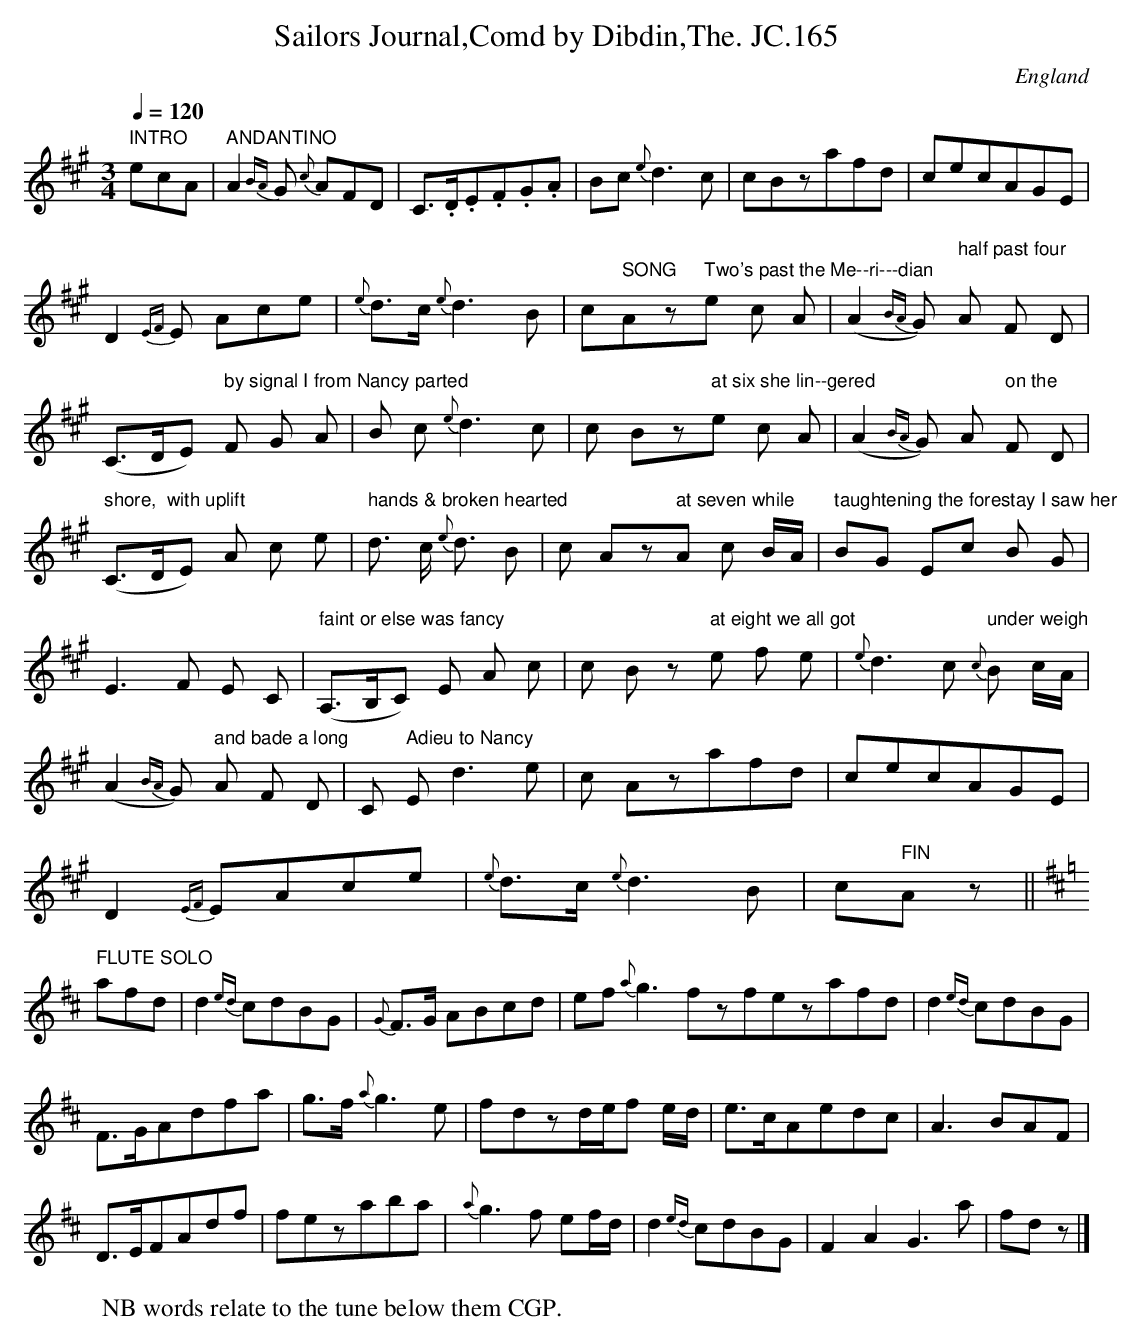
X:1
T:Sailors Journal,Comd by Dibdin,The. JC.165
L:1/8
M:3/4
O:England
Q:1/4=120
K:A
" INTRO"ecA|" ANDANTINO"A2{BA}G {c}AFD|C>.D.E.F.G.A|\
Bc{e}d3c|cBzafd|cecAGE|!
D2{EF}E Ace|{e}d>c{e}d3B|c" SONG"Az" Two's past the Me--ri---dian"e c A|\
(A2{BA}G) " half past four"A F D|!
(C>DE)" by signal I from Nancy parted" F G A|B c{e}d3c|\
c Bz" at six she lin--gered"e c A|(A2{BA}G) A " on the"F D|!
" shore,  with uplift"(C>DE) A c e|\
" hands & broken hearted"d3/2 c/ {e}d3/2 B|c Az" at seven while"A c B/A/|\
" taughtening the forestay I saw her"BG Ec B G|!
E3F E C|" faint or else was fancy"(A,>B,C) E A c|\
c Bz " at eight we all got" e f e|{e}d3c " under weigh"{c}B c/A/|!
(A2{BA}G)" and bade a long" A F D|C " Adieu to Nancy"Ed3e|c Azafd|cecAGE|!
D2{EF}EAce|\
{e}d>c{e}d3B|c" FIN"Az||!
K:D
" FLUTE SOLO"afd|d2{ed}cdBG|{G}F>G ABcd|ef{a}g3fzfezafd|d2{ed}cdBG|!
F>GAdfa|g>f{a}g3e|fdzd/e/f e/d/|e>cAedc|A3BAF|!
D>EFAdf|fezaba|{a}g3f ef/d/|d2{ed}cdBG|F2A2G3a|fdz|]
W:NB words relate to the tune below them CGP.
